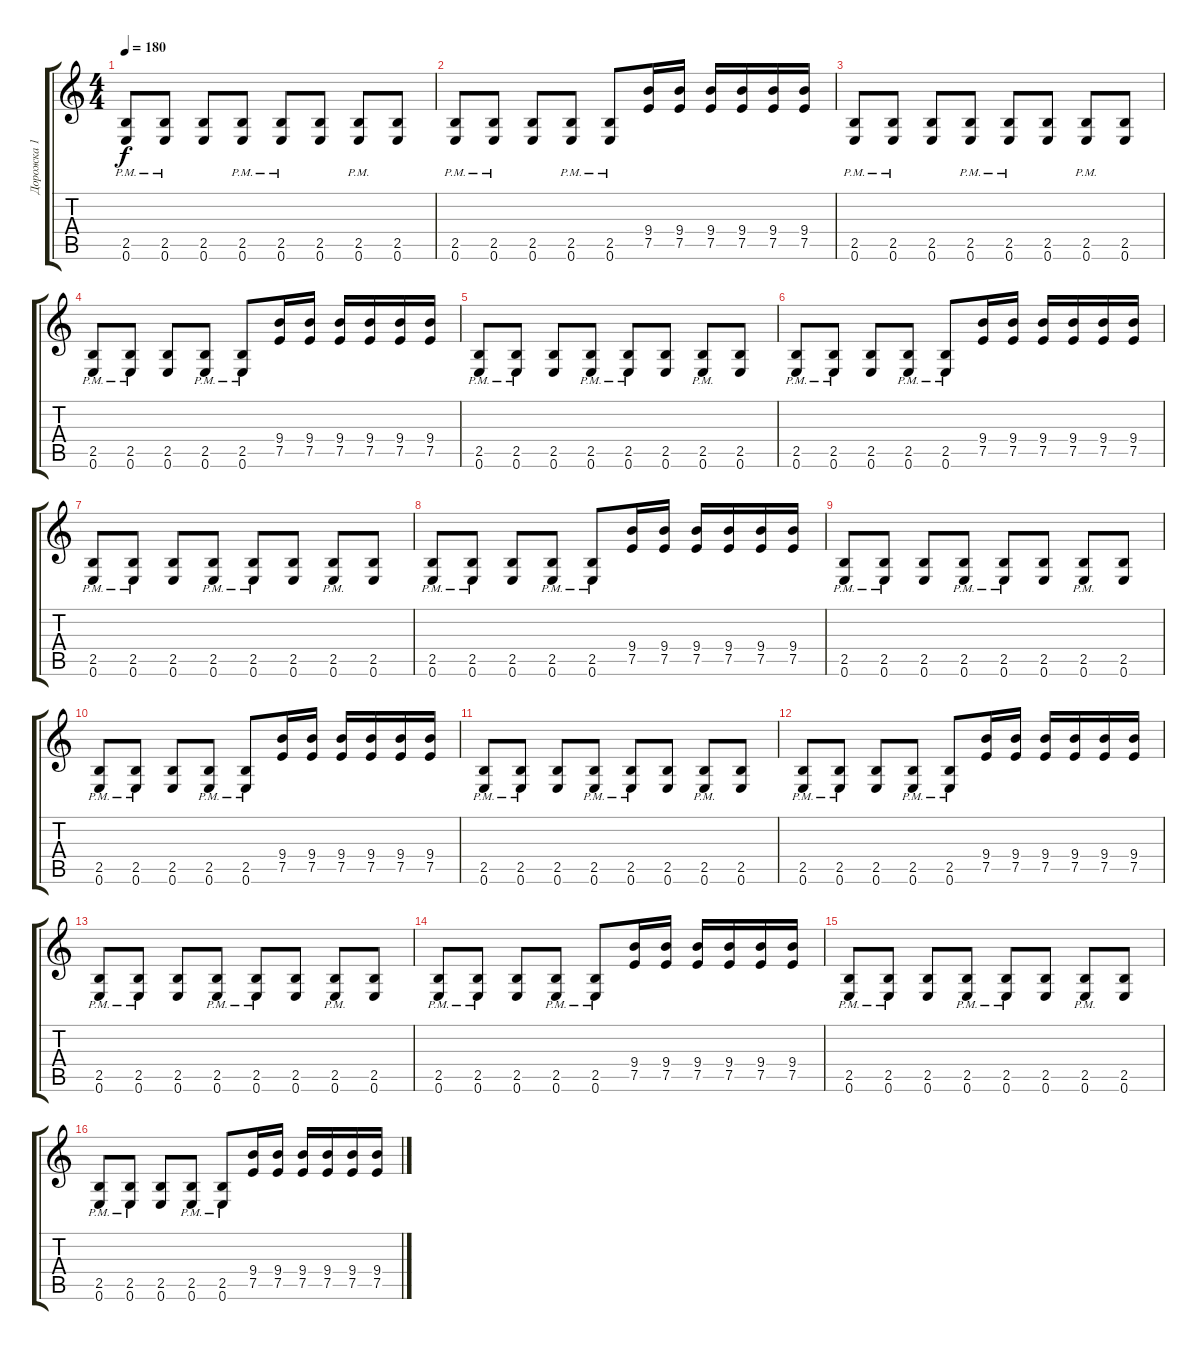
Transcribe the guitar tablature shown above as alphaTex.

\track ("Дорожка 1" "Дорожка 1") {instrument overdrivenguitar}
\staff {score tabs}
\tuning (E4 B3 G3 D3 A2 E2) {hide}
\ts (4 4)
\tempo 180
\clef g2
\ks c
(2.5{pm} 0.6{pm}).8{dy f} (2.5{pm} 0.6{pm}).8 (2.5 0.6).8 (2.5{pm} 0.6{pm}).8 (2.5{pm} 0.6{pm}).8 (2.5 0.6).8 (2.5{pm} 0.6{pm}).8 (2.5 0.6).8 |
(2.5{pm} 0.6{pm}).8 (2.5{pm} 0.6{pm}).8 (2.5 0.6).8 (2.5{pm} 0.6{pm}).8 (2.5{pm} 0.6{pm}).8 (9.4 7.5).16 (9.4 7.5).16 (9.4 7.5).16 (9.4 7.5).16 (9.4 7.5).16 (9.4 7.5).16 |
(2.5{pm} 0.6{pm}).8 (2.5{pm} 0.6{pm}).8 (2.5 0.6).8 (2.5{pm} 0.6{pm}).8 (2.5{pm} 0.6{pm}).8 (2.5 0.6).8 (2.5{pm} 0.6{pm}).8 (2.5 0.6).8 |
(2.5{pm} 0.6{pm}).8 (2.5{pm} 0.6{pm}).8 (2.5 0.6).8 (2.5{pm} 0.6{pm}).8 (2.5{pm} 0.6{pm}).8 (9.4 7.5).16 (9.4 7.5).16 (9.4 7.5).16 (9.4 7.5).16 (9.4 7.5).16 (9.4 7.5).16 |
(2.5{pm} 0.6{pm}).8 (2.5{pm} 0.6{pm}).8 (2.5 0.6).8 (2.5{pm} 0.6{pm}).8 (2.5{pm} 0.6{pm}).8 (2.5 0.6).8 (2.5{pm} 0.6{pm}).8 (2.5 0.6).8 |
(2.5{pm} 0.6{pm}).8 (2.5{pm} 0.6{pm}).8 (2.5 0.6).8 (2.5{pm} 0.6{pm}).8 (2.5{pm} 0.6{pm}).8 (9.4 7.5).16 (9.4 7.5).16 (9.4 7.5).16 (9.4 7.5).16 (9.4 7.5).16 (9.4 7.5).16 |
(2.5{pm} 0.6{pm}).8 (2.5{pm} 0.6{pm}).8 (2.5 0.6).8 (2.5{pm} 0.6{pm}).8 (2.5{pm} 0.6{pm}).8 (2.5 0.6).8 (2.5{pm} 0.6{pm}).8 (2.5 0.6).8 |
(2.5{pm} 0.6{pm}).8 (2.5{pm} 0.6{pm}).8 (2.5 0.6).8 (2.5{pm} 0.6{pm}).8 (2.5{pm} 0.6{pm}).8 (9.4 7.5).16 (9.4 7.5).16 (9.4 7.5).16 (9.4 7.5).16 (9.4 7.5).16 (9.4 7.5).16 |
(2.5{pm} 0.6{pm}).8 (2.5{pm} 0.6{pm}).8 (2.5 0.6).8 (2.5{pm} 0.6{pm}).8 (2.5{pm} 0.6{pm}).8 (2.5 0.6).8 (2.5{pm} 0.6{pm}).8 (2.5 0.6).8 |
(2.5{pm} 0.6{pm}).8 (2.5{pm} 0.6{pm}).8 (2.5 0.6).8 (2.5{pm} 0.6{pm}).8 (2.5{pm} 0.6{pm}).8 (9.4 7.5).16 (9.4 7.5).16 (9.4 7.5).16 (9.4 7.5).16 (9.4 7.5).16 (9.4 7.5).16 |
(2.5{pm} 0.6{pm}).8 (2.5{pm} 0.6{pm}).8 (2.5 0.6).8 (2.5{pm} 0.6{pm}).8 (2.5{pm} 0.6{pm}).8 (2.5 0.6).8 (2.5{pm} 0.6{pm}).8 (2.5 0.6).8 |
(2.5{pm} 0.6{pm}).8 (2.5{pm} 0.6{pm}).8 (2.5 0.6).8 (2.5{pm} 0.6{pm}).8 (2.5{pm} 0.6{pm}).8 (9.4 7.5).16 (9.4 7.5).16 (9.4 7.5).16 (9.4 7.5).16 (9.4 7.5).16 (9.4 7.5).16 |
(2.5{pm} 0.6{pm}).8 (2.5{pm} 0.6{pm}).8 (2.5 0.6).8 (2.5{pm} 0.6{pm}).8 (2.5{pm} 0.6{pm}).8 (2.5 0.6).8 (2.5{pm} 0.6{pm}).8 (2.5 0.6).8 |
(2.5{pm} 0.6{pm}).8 (2.5{pm} 0.6{pm}).8 (2.5 0.6).8 (2.5{pm} 0.6{pm}).8 (2.5{pm} 0.6{pm}).8 (9.4 7.5).16 (9.4 7.5).16 (9.4 7.5).16 (9.4 7.5).16 (9.4 7.5).16 (9.4 7.5).16 |
(2.5{pm} 0.6{pm}).8 (2.5{pm} 0.6{pm}).8 (2.5 0.6).8 (2.5{pm} 0.6{pm}).8 (2.5{pm} 0.6{pm}).8 (2.5 0.6).8 (2.5{pm} 0.6{pm}).8 (2.5 0.6).8 |
(2.5{pm} 0.6{pm}).8 (2.5{pm} 0.6{pm}).8 (2.5 0.6).8 (2.5{pm} 0.6{pm}).8 (2.5{pm} 0.6{pm}).8 (9.4 7.5).16 (9.4 7.5).16 (9.4 7.5).16 (9.4 7.5).16 (9.4 7.5).16 (9.4 7.5).16
